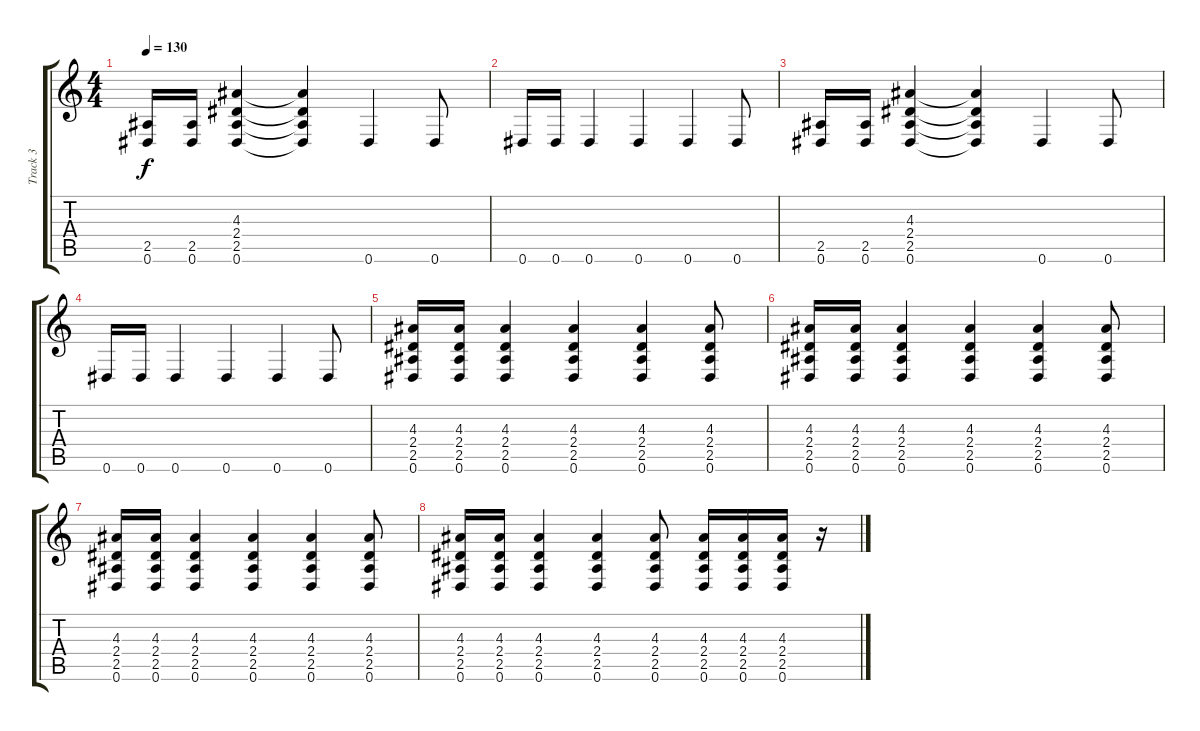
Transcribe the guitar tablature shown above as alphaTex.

\track ("Track 3" "Track 3") {instrument overdrivenguitar}
\staff {score tabs}
\tuning (Eb4 Bb3 Gb3 Db3 Ab2 Eb2) {hide}
\ts (4 4)
\tempo 130
\clef g2
\ks c
(2.5 0.6).16{dy f} (2.5 0.6).16 (4.3 2.4 2.5 0.6).4 (4.3{t} 2.4{t} 2.5{t} 0.6{t}).4 0.6.4 0.6.8 |
0.6.16 0.6.16 0.6.4 0.6.4 0.6.4 0.6.8 |
(2.5 0.6).16 (2.5 0.6).16 (4.3 2.4 2.5 0.6).4 (4.3{t} 2.4{t} 2.5{t} 0.6{t}).4 0.6.4 0.6.8 |
0.6.16 0.6.16 0.6.4 0.6.4 0.6.4 0.6.8 |
(4.3 2.4 2.5 0.6).16 (4.3 2.4 2.5 0.6).16 (4.3 2.4 2.5 0.6).4 (4.3 2.4 2.5 0.6).4 (4.3 2.4 2.5 0.6).4 (4.3 2.4 2.5 0.6).8 |
(4.3 2.4 2.5 0.6).16 (4.3 2.4 2.5 0.6).16 (4.3 2.4 2.5 0.6).4 (4.3 2.4 2.5 0.6).4 (4.3 2.4 2.5 0.6).4 (4.3 2.4 2.5 0.6).8 |
(4.3 2.4 2.5 0.6).16 (4.3 2.4 2.5 0.6).16 (4.3 2.4 2.5 0.6).4 (4.3 2.4 2.5 0.6).4 (4.3 2.4 2.5 0.6).4 (4.3 2.4 2.5 0.6).8 |
(4.3 2.4 2.5 0.6).16 (4.3 2.4 2.5 0.6).16 (4.3 2.4 2.5 0.6).4 (4.3 2.4 2.5 0.6).4 (4.3 2.4 2.5 0.6).8 (4.3 2.4 2.5 0.6).16 (4.3 2.4 2.5 0.6).16 (4.3 2.4 2.5 0.6).16 r.16
